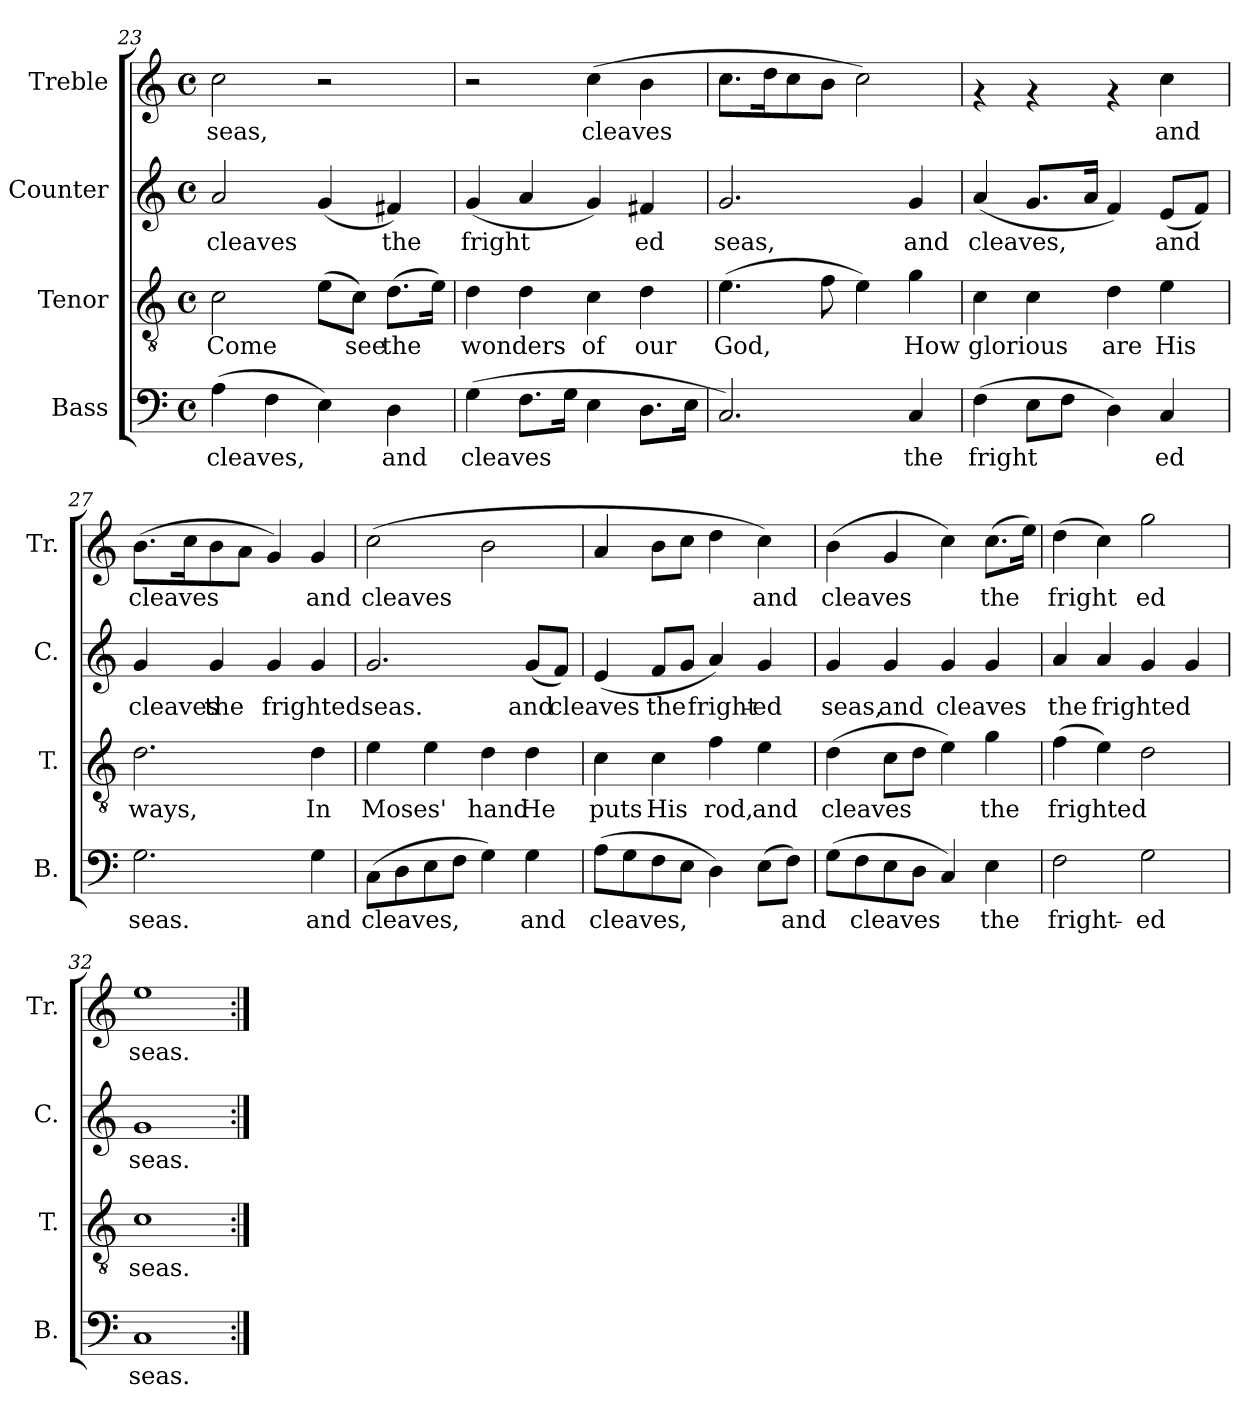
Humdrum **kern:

**kern	**text	**kern	**text	**kern	**text	**kern	**text
*part4	*part4	*part3	*part3	*part2	*part2	*part1	*part1
*staff4	*staff4	*staff3	*staff3	*staff2	*staff2	*staff1	*staff1
*I"Bass	*	*I"Tenor	*	*I"Counter	*	*I"Treble	*
*I'B.	*	*I'T.	*	*I'C.	*	*I'Tr.	*
!!LO:PB:g=z
*clefF4	*	*clefGv2	*	*clefG2	*	*clefG2	*
*k[]	*	*k[]	*	*k[]	*	*k[]	*
*C:	*	*C:	*	*C:	*	*C:	*
*M4/4	*	*M4/4	*	*M4/4	*	*M4/4	*
*met(c)	*	*met(c)	*	*met(c)	*	*met(c)	*
=23	=23	=23	=23	=23	=23	=23	=23
!	!LO:LY:b	!	!LO:LY:b:cj	!	!LO:LY:b	!	!LO:LY:b:rj
(>4A\	cleaves,	2c\	Come	2a/	cleaves	2cc\	seas,
!	!LO:LY:b	!	!	!	!	!	!
4F\	.	.	.	.	.	.	.
!	!LO:LY:b	!	!LO:LY:b:cj	!	!LO:LY:b	!	!
4E\)	.	(>8e\L	.	(<4g/	.	2r	.
!	!	!	!LO:LY:b:cj	!	!	!	!
.	.	8c\J)	see	.	.	.	.
!	!LO:LY:b	!	!LO:LY:b:cj	!	!LO:LY:b	!	!
4D\	and	(>8.d\L	the	4f#X/)	the	.	.
!	!	!	!LO:LY:b:cj	!	!	!	!
.	.	16e\J)	.	.	.	.	.
=24	=24	=24	=24	=24	=24	=24	=24
!	!LO:LY:b	!	!LO:LY:b:cj	!	!LO:LY:b	!	!
(>4G\	cleaves-	4d\	wonders	(<4g/	fright-	2r	.
!	!LO:LY:b	!	!LO:LY:b:cj	!	!LO:LY:b	!	!
8.F\L	--	4d\	.	4a/	--	.	.
!	!LO:LY:b	!	!	!	!	!	!
16G\J	--	.	.	.	.	.	.
!	!LO:LY:b	!	!LO:LY:b:cj	!	!LO:LY:b	!	!LO:LY:b:rj
4E\	--	4c\	of	4g/)	--	(>4cc\	cleaves-
!	!LO:LY:b	!	!LO:LY:b:cj	!	!LO:LY:b	!	!LO:LY:b:rj
8.D\L	--	4d\	our	4f#X/	-ed	4b\	--
!	!LO:LY:b	!	!	!	!	!	!
16E\J	--	.	.	.	.	.	.
=25	=25	=25	=25	=25	=25	=25	=25
!	!LO:LY:b	!	!LO:LY:b:cj	!	!LO:LY:b	!	!LO:LY:b:rj
2.C/)	--	(>4.e\	God,	2.g/	seas,	8.cc\L	--
!	!	!	!	!	!	!	!LO:LY:b:rj
.	.	.	.	.	.	16dd\	--
!	!	!	!	!	!	!	!LO:LY:b:rj
.	.	.	.	.	.	8cc\	--
!	!	!	!LO:LY:b:cj	!	!	!	!LO:LY:b:rj
.	.	8f\	.	.	.	8b\J	--
!	!	!	!LO:LY:b:cj	!	!	!	!LO:LY:b:rj
.	.	4e\)	.	.	.	2cc\)	--
!	!LO:LY:b	!	!LO:LY:b:cj	!	!LO:LY:b	!	!
4C/	-the	4g\	How	4g/	and	.	.
=26	=26	=26	=26	=26	=26	=26	=26
!	!LO:LY:b	!	!LO:LY:b:cj	!	!LO:LY:b	!	!
(>4F\	fright-	4c\	glorious	(<4a/	cleaves,	4rf	.
!	!LO:LY:b	!	!LO:LY:b:cj	!	!LO:LY:b	!	!
8E\L	--	4c\	.	8.g/L	.	4rf	.
!	!LO:LY:b	!	!	!	!	!	!
8F\J	--	.	.	.	.	.	.
!	!	!	!	!	!LO:LY:b	!	!
.	.	.	.	16a/J	.	.	.
!	!LO:LY:b	!	!LO:LY:b:cj	!	!LO:LY:b	!	!
4D\)	--	4d\	are	4f/)	.	4rf	.
!	!LO:LY:b	!	!LO:LY:b:cj	!	!LO:LY:b	!	!LO:LY:b:rj
4C/	-ed	4e\	His	(<8e/L	and	4cc\	-and
!	!	!	!	!	!LO:LY:b	!	!
.	.	.	.	8f/J)	.	.	.
=27	=27	=27	=27	=27	=27	=27	=27
!	!LO:LY:b	!	!LO:LY:b:cj	!	!LO:LY:b	!	!LO:LY:b:rj
2.G\	seas.	2.d\	ways,	4g/	cleaves	(>8.b\L	cleaves-
!	!	!	!	!	!	!	!LO:LY:b:rj
.	.	.	.	.	.	16cc\	--
!	!	!	!	!	!LO:LY:b	!	!LO:LY:b:rj
.	.	.	.	4g/	the	8b\	--
!	!	!	!	!	!	!	!LO:LY:b:rj
.	.	.	.	.	.	8a\J	--
!	!	!	!	!	!LO:LY:b	!	!LO:LY:b:rj
.	.	.	.	4g/	frighted	4g/)	--
!	!LO:LY:b	!	!LO:LY:b:cj	!	!LO:LY:b	!	!LO:LY:b:rj
4G\	and	4d\	In	4g/	.	4g/	-and
=28	=28	=28	=28	=28	=28	=28	=28
!	!LO:LY:b	!	!LO:LY:b:cj	!	!LO:LY:b	!	!LO:LY:b:rj
(>8C\L	cleaves,	4e\	Moses'	2.g/	seas.	(>2cc\	cleaves
!	!LO:LY:b	!	!	!	!	!	!
8D\	.	.	.	.	.	.	.
!	!LO:LY:b	!	!LO:LY:b:cj	!	!	!	!
8E\	.	4e\	.	.	.	.	.
!	!LO:LY:b	!	!	!	!	!	!
8F\J	.	.	.	.	.	.	.
!	!LO:LY:b	!	!LO:LY:b:cj	!	!	!	!LO:LY:b:rj
4G\)	.	4d\	hand	.	.	2b\	.
!	!LO:LY:b	!	!LO:LY:b:cj	!	!LO:LY:b	!	!
4G\	and	4d\	He	(<8g/L	and	.	.
!	!	!	!	!	!LO:LY:b	!	!
.	.	.	.	8f/J)	cleaves	.	.
=29	=29	=29	=29	=29	=29	=29	=29
!	!LO:LY:b	!	!LO:LY:b:cj	!	!LO:LY:b	!	!LO:LY:b:rj
(>8A\L	cleaves,	4c\	puts	(<4e/	.	4a/	.
!	!LO:LY:b	!	!	!	!	!	!
8G\	.	.	.	.	.	.	.
!	!LO:LY:b	!	!LO:LY:b:cj	!	!LO:LY:b	!	!LO:LY:b:rj
8F\	.	4c\	His	8f/L	the	8b\L	.
!	!LO:LY:b	!	!	!	!LO:LY:b	!	!LO:LY:b:rj
8E\J	.	.	.	8g/J	.	8cc\J	.
!	!LO:LY:b	!	!LO:LY:b:cj	!	!LO:LY:b	!	!LO:LY:b:rj
4D\)	.	4f\	rod,	4a/)	fright-	4dd\	.
!	!LO:LY:b	!	!LO:LY:b:cj	!	!LO:LY:b	!	!LO:LY:b:rj
(>8E\L	.	4e\	and	4g/	-ed	4cc\)	and
!	!LO:LY:b	!	!	!	!	!	!
8F\J)	and	.	.	.	.	.	.
=30	=30	=30	=30	=30	=30	=30	=30
!	!LO:LY:b	!	!LO:LY:b:cj	!	!LO:LY:b	!	!LO:LY:b:rj
(>8G\L	.	(>4d\	cleaves	4g/	seas,	(>4b\	cleaves
!	!LO:LY:b	!	!	!	!	!	!
8F\	cleaves	.	.	.	.	.	.
!	!LO:LY:b	!	!LO:LY:b:cj	!	!LO:LY:b	!	!LO:LY:b:rj
8E\	.	8c\L	.	4g/	and	4g/	.
!	!LO:LY:b	!	!LO:LY:b:cj	!	!	!	!
8D\J	.	8d\J	.	.	.	.	.
!	!LO:LY:b	!	!LO:LY:b:cj	!	!LO:LY:b	!	!LO:LY:b:rj
4C/)	.	4e\)	.	4g/	cleaves	4cc\)	.
!	!LO:LY:b	!	!LO:LY:b:cj	!	!LO:LY:b	!	!LO:LY:b:rj
4E\	the	4g\	the	4g/	.	(>8.cc\L	the
!	!	!	!	!	!	!	!LO:LY:b:rj
.	.	.	.	.	.	16ee\J)	.
=31	=31	=31	=31	=31	=31	=31	=31
!	!LO:LY:b	!	!LO:LY:b:cj	!	!LO:LY:b	!	!LO:LY:b:rj
2F\	fright-	(>4f\	frighted	4a/	the	(>4dd\	fright-
!	!	!	!LO:LY:b:cj	!	!LO:LY:b	!	!LO:LY:b:rj
.	.	4e\)	.	4a/	frighted	4cc\)	--
!	!LO:LY:b	!	!LO:LY:b:cj	!	!LO:LY:b	!	!LO:LY:b:rj
2G\	-ed	2d\	.	4g/	.	2gg\	-ed
!	!	!	!	!	!LO:LY:b	!	!
.	.	.	.	4g/	.	.	.
=32	=32	=32	=32	=32	=32	=32	=32
!	!LO:LY:b	!	!LO:LY:b:cj	!	!LO:LY:b	!	!LO:LY:b:rj
1C	seas.	1c	seas.	1g	seas.	1ee	seas.
=:|!	=:|!	=:|!	=:|!	=:|!	=:|!	=:|!	=:|!
*-	*-	*-	*-	*-	*-	*-	*-
